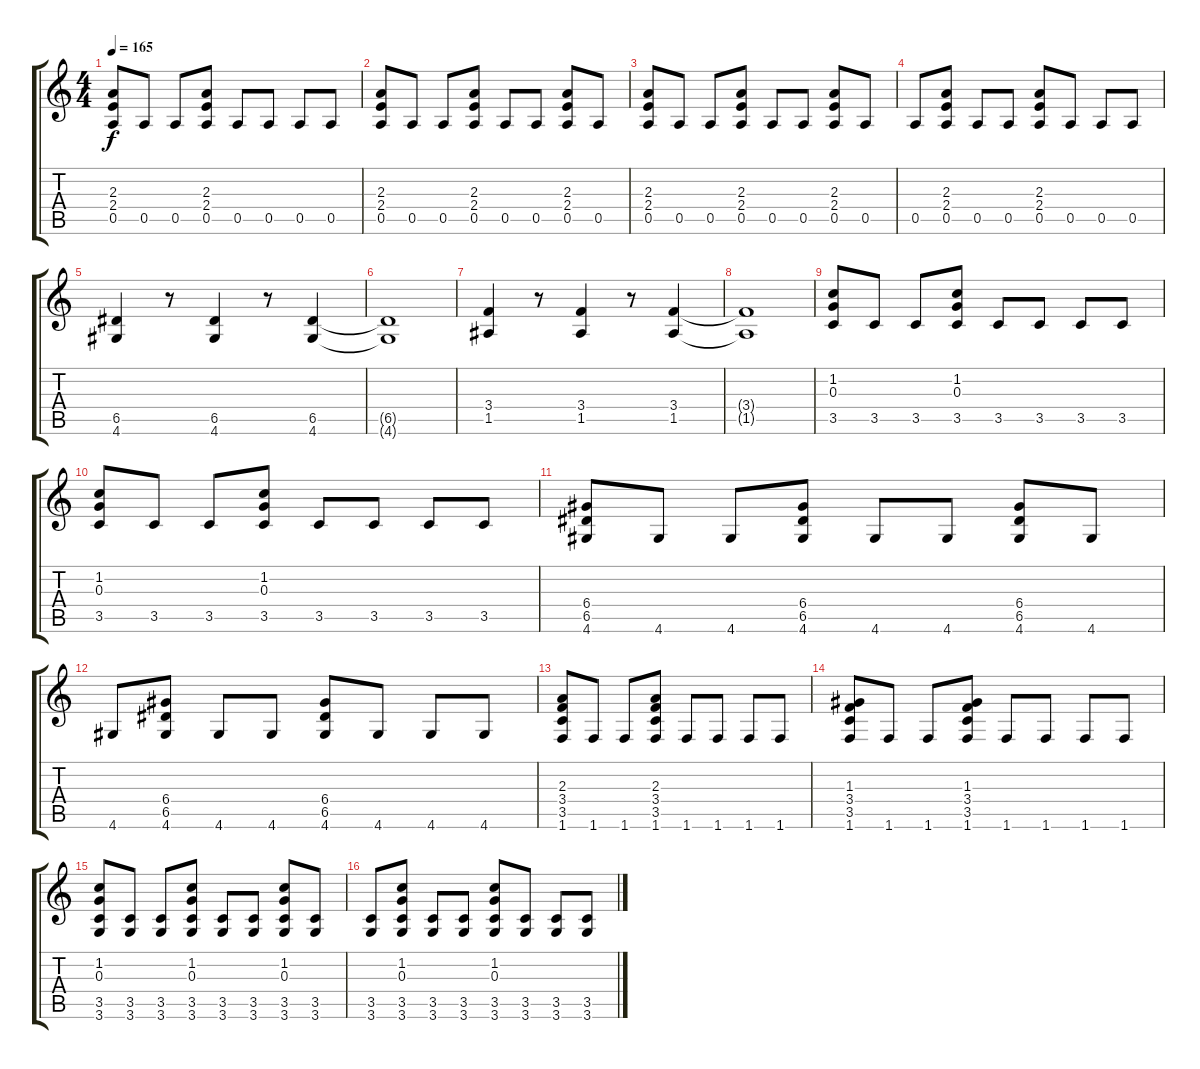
\track "" {instrument overdrivenguitar}
\staff {score tabs}
\tuning (E4 B3 G3 D3 A2 E2) {hide}
\ts (4 4)
\tempo 165
\clef g2
\ks c
(2.3 2.4 0.5).8{dy f} 0.5.8 0.5.8 (2.3 2.4 0.5).8 0.5.8 0.5.8 0.5.8 0.5.8 |
(2.3 2.4 0.5).8 0.5.8 0.5.8 (2.3 2.4 0.5).8 0.5.8 0.5.8 (2.3 2.4 0.5).8 0.5.8 |
(2.3 2.4 0.5).8 0.5.8 0.5.8 (2.3 2.4 0.5).8 0.5.8 0.5.8 (2.3 2.4 0.5).8 0.5.8 |
0.5.8 (2.3 2.4 0.5).8 0.5.8 0.5.8 (2.3 2.4 0.5).8 0.5.8 0.5.8 0.5.8 |
(6.5 4.6).4 r.8 (6.5 4.6).4 r.8 (6.5 4.6).4 |
(6.5{t} 4.6{t}).1 |
(3.4 1.5).4 r.8 (3.4 1.5).4 r.8 (3.4 1.5).4 |
(3.4{t} 1.5{t}).1 |
(1.2 0.3 3.5).8 3.5.8 3.5.8 (1.2 0.3 3.5).8 3.5.8 3.5.8 3.5.8 3.5.8 |
(1.2 0.3 3.5).8 3.5.8 3.5.8 (1.2 0.3 3.5).8 3.5.8 3.5.8 3.5.8 3.5.8 |
(6.4 6.5 4.6).8 4.6.8 4.6.8 (6.4 6.5 4.6).8 4.6.8 4.6.8 (6.4 6.5 4.6).8 4.6.8 |
4.6.8 (6.4 6.5 4.6).8 4.6.8 4.6.8 (6.4 6.5 4.6).8 4.6.8 4.6.8 4.6.8 |
(2.3 3.4 3.5 1.6).8 1.6.8 1.6.8 (2.3 3.4 3.5 1.6).8 1.6.8 1.6.8 1.6.8 1.6.8 |
(1.3 3.4 3.5 1.6).8 1.6.8 1.6.8 (1.3 3.4 3.5 1.6).8 1.6.8 1.6.8 1.6.8 1.6.8 |
(1.2 0.3 3.5 3.6).8 (3.5 3.6).8 (3.5 3.6).8 (1.2 0.3 3.5 3.6).8 (3.5 3.6).8 (3.5 3.6).8 (1.2 0.3 3.5 3.6).8 (3.5 3.6).8 |
(3.5 3.6).8 (1.2 0.3 3.5 3.6).8 (3.5 3.6).8 (3.5 3.6).8 (1.2 0.3 3.5 3.6).8 (3.5 3.6).8 (3.5 3.6).8 (3.5 3.6).8
